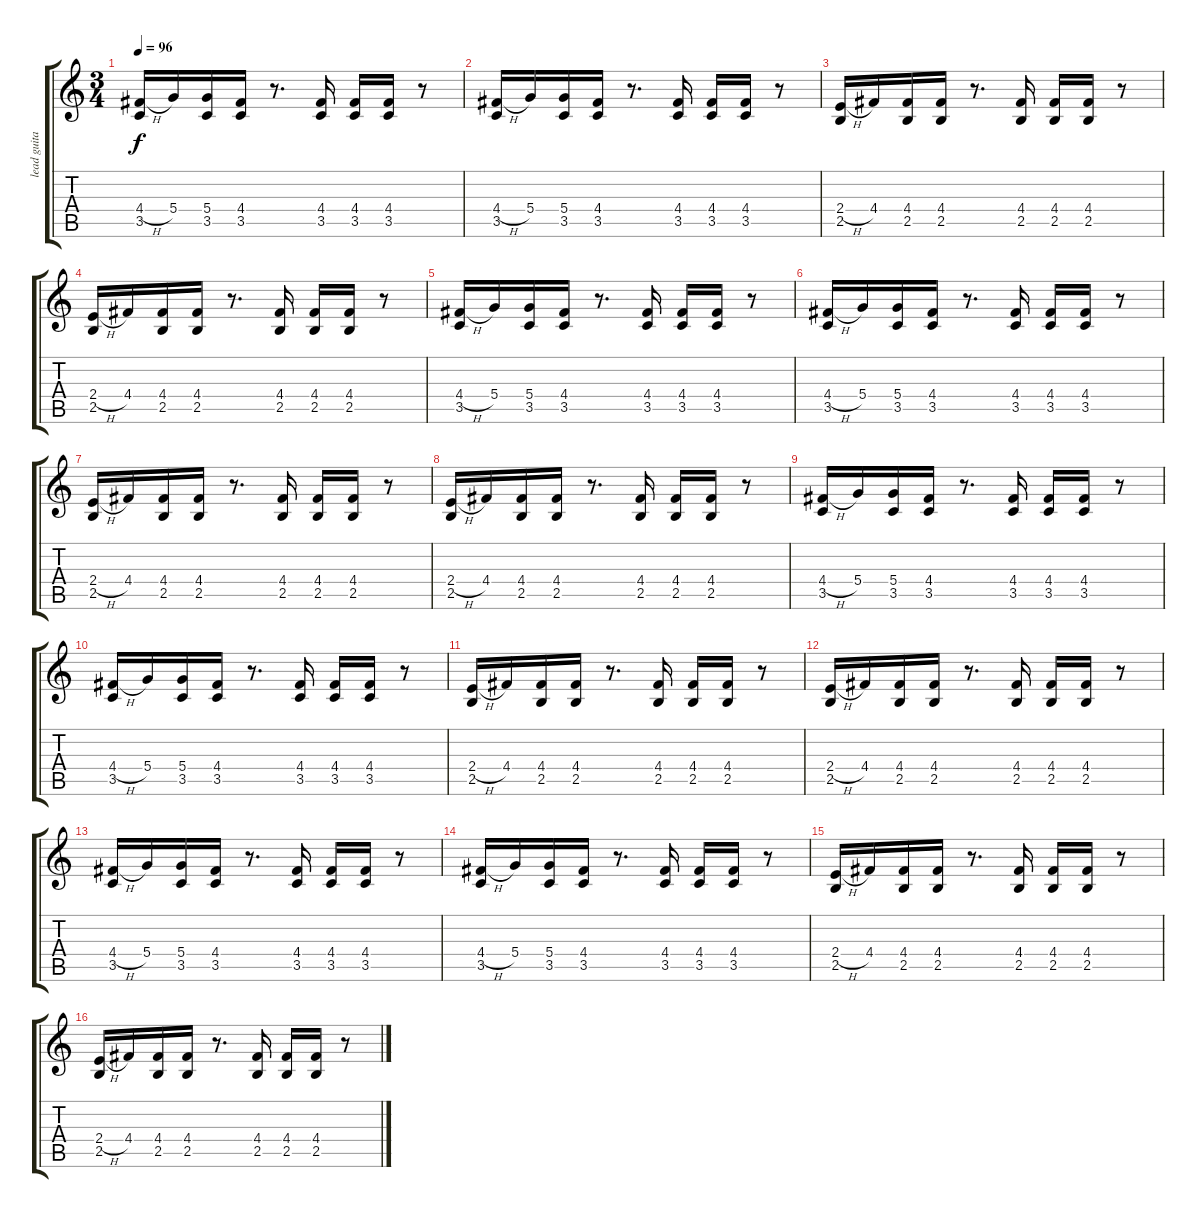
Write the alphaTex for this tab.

\track ("lead guitar" "lead guita") {instrument distortionguitar}
\staff {score tabs}
\tuning (E4 B3 G3 D3 A2 E2) {hide}
\ts (3 4)
\tempo 96
\clef g2
\ks c
(4.4{h} 3.5).16{dy f} 5.4.16 (5.4 3.5).16 (4.4 3.5).16 r.8{d} (4.4 3.5).16 (4.4 3.5).16 (4.4 3.5).16 r.8 |
(4.4{h} 3.5).16 5.4.16 (5.4 3.5).16 (4.4 3.5).16 r.8{d} (4.4 3.5).16 (4.4 3.5).16 (4.4 3.5).16 r.8 |
(2.4{h} 2.5).16 4.4.16 (4.4 2.5).16 (4.4 2.5).16 r.8{d} (4.4 2.5).16 (4.4 2.5).16 (4.4 2.5).16 r.8 |
(2.4{h} 2.5).16 4.4.16 (4.4 2.5).16 (4.4 2.5).16 r.8{d} (4.4 2.5).16 (4.4 2.5).16 (4.4 2.5).16 r.8 |
(4.4{h} 3.5).16 5.4.16 (5.4 3.5).16 (4.4 3.5).16 r.8{d} (4.4 3.5).16 (4.4 3.5).16 (4.4 3.5).16 r.8 |
(4.4{h} 3.5).16 5.4.16 (5.4 3.5).16 (4.4 3.5).16 r.8{d} (4.4 3.5).16 (4.4 3.5).16 (4.4 3.5).16 r.8 |
(2.4{h} 2.5).16 4.4.16 (4.4 2.5).16 (4.4 2.5).16 r.8{d} (4.4 2.5).16 (4.4 2.5).16 (4.4 2.5).16 r.8 |
(2.4{h} 2.5).16 4.4.16 (4.4 2.5).16 (4.4 2.5).16 r.8{d} (4.4 2.5).16 (4.4 2.5).16 (4.4 2.5).16 r.8 |
(4.4{h} 3.5).16 5.4.16 (5.4 3.5).16 (4.4 3.5).16 r.8{d} (4.4 3.5).16 (4.4 3.5).16 (4.4 3.5).16 r.8 |
(4.4{h} 3.5).16 5.4.16 (5.4 3.5).16 (4.4 3.5).16 r.8{d} (4.4 3.5).16 (4.4 3.5).16 (4.4 3.5).16 r.8 |
(2.4{h} 2.5).16 4.4.16 (4.4 2.5).16 (4.4 2.5).16 r.8{d} (4.4 2.5).16 (4.4 2.5).16 (4.4 2.5).16 r.8 |
(2.4{h} 2.5).16 4.4.16 (4.4 2.5).16 (4.4 2.5).16 r.8{d} (4.4 2.5).16 (4.4 2.5).16 (4.4 2.5).16 r.8 |
(4.4{h} 3.5).16 5.4.16 (5.4 3.5).16 (4.4 3.5).16 r.8{d} (4.4 3.5).16 (4.4 3.5).16 (4.4 3.5).16 r.8 |
(4.4{h} 3.5).16 5.4.16 (5.4 3.5).16 (4.4 3.5).16 r.8{d} (4.4 3.5).16 (4.4 3.5).16 (4.4 3.5).16 r.8 |
(2.4{h} 2.5).16 4.4.16 (4.4 2.5).16 (4.4 2.5).16 r.8{d} (4.4 2.5).16 (4.4 2.5).16 (4.4 2.5).16 r.8 |
(2.4{h} 2.5).16 4.4.16 (4.4 2.5).16 (4.4 2.5).16 r.8{d} (4.4 2.5).16 (4.4 2.5).16 (4.4 2.5).16 r.8
